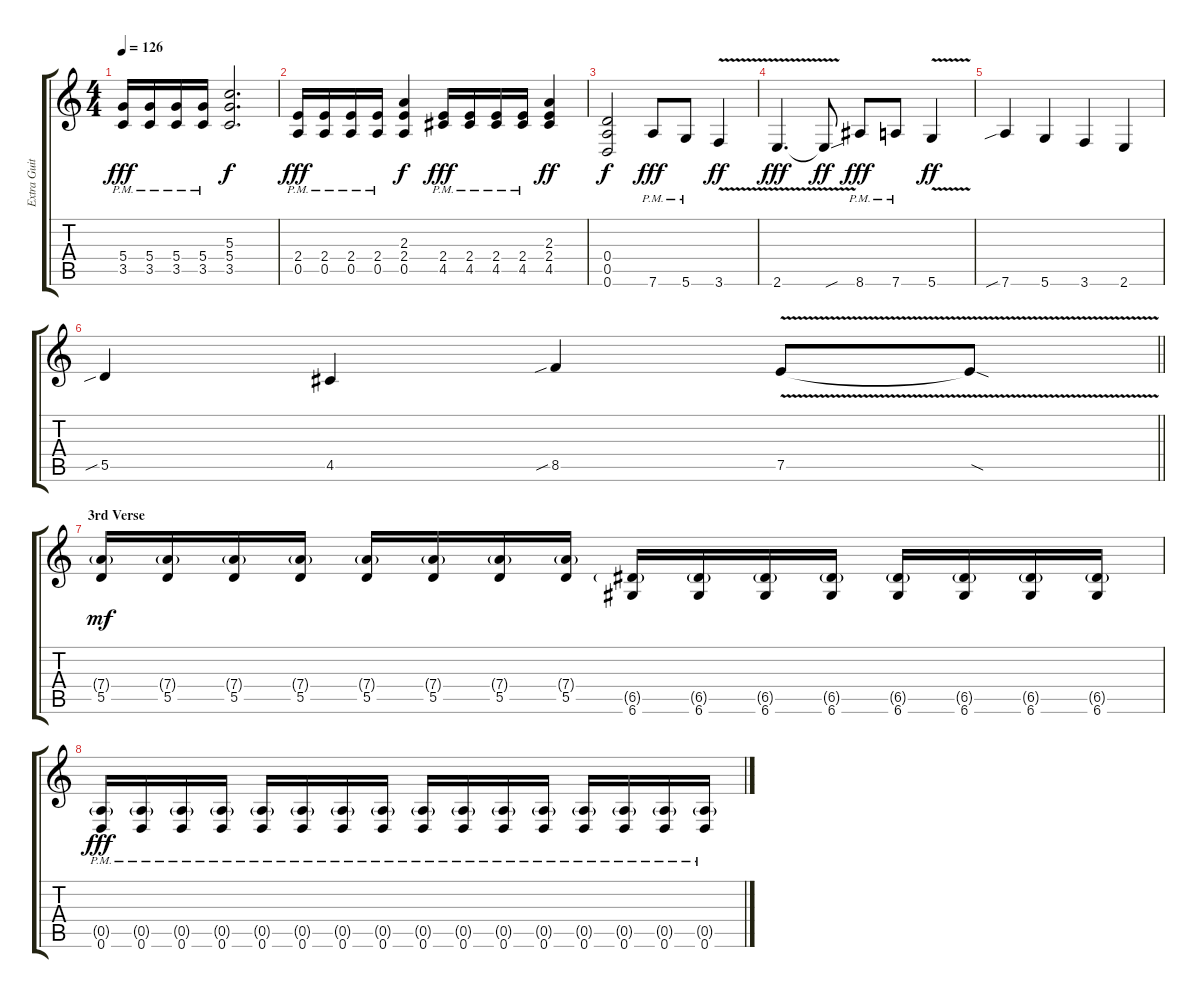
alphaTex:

\track ("Extra Guitar" "Extra Guit") {instrument distortionguitar}
\staff {score tabs}
\tuning (E4 B3 G3 D3 A2 D2) {hide}
\ts (4 4)
\tempo 126
\clef g2
\ks c
(5.4{pm} 3.5{pm}).16{dy fff} (5.4{pm} 3.5{pm}).16 (5.4{pm} 3.5{pm}).16 (5.4{pm} 3.5{pm}).16 (5.3 5.4 3.5).2{d dy f} |
(2.4{pm} 0.5{pm}).16{dy fff} (2.4{pm} 0.5{pm}).16 (2.4{pm} 0.5{pm}).16 (2.4{pm} 0.5{pm}).16 (2.3 2.4 0.5).4{dy f} (2.4{pm} 4.5{pm}).16{dy fff} (2.4{pm} 4.5{pm}).16 (2.4{pm} 4.5{pm}).16 (2.4{pm} 4.5{pm}).16 (2.3 2.4 4.5).4{dy ff} |
(0.4 0.5 0.6).2{dy f} 7.6{pm}.8{dy fff} 5.6{pm}.8 3.6{v}.4{dy ff} |
2.6{v}.4{d dy fff} 2.6{sou t}.8{dy ff} 8.6{pm}.8{dy fff} 7.6{pm}.8 5.6{v}.4{dy ff} |
7.6{sib}.4 5.6.4 3.6.4 2.6.4 |
\barLineRight lightlight
5.5{sib}.4 4.5.4 8.5{sib}.4 7.5{v}.8 7.5{sod t}.8 |
\section ("" "3rd Verse")
(7.4{g} 5.5).16{dy mf volume 14} (7.4{g} 5.5).16 (7.4{g} 5.5).16 (7.4{g} 5.5).16 (7.4{g} 5.5).16 (7.4{g} 5.5).16 (7.4{g} 5.5).16 (7.4{g} 5.5).16 (6.5{g} 6.6).16 (6.5{g} 6.6).16 (6.5{g} 6.6).16 (6.5{g} 6.6).16 (6.5{g} 6.6).16 (6.5{g} 6.6).16 (6.5{g} 6.6).16 (6.5{g} 6.6).16 |
(0.5{g pm} 0.6{pm}).16{dy fff} (0.5{g pm} 0.6{pm}).16 (0.5{g pm} 0.6{pm}).16 (0.5{g pm} 0.6{pm}).16 (0.5{g pm} 0.6{pm}).16 (0.5{g pm} 0.6{pm}).16 (0.5{g pm} 0.6{pm}).16 (0.5{g pm} 0.6{pm}).16 (0.5{g pm} 0.6{pm}).16 (0.5{g pm} 0.6{pm}).16 (0.5{g pm} 0.6{pm}).16 (0.5{g pm} 0.6{pm}).16 (0.5{g pm} 0.6{pm}).16 (0.5{g pm} 0.6{pm}).16 (0.5{g pm} 0.6{pm}).16 (0.5{g pm} 0.6{pm}).16
